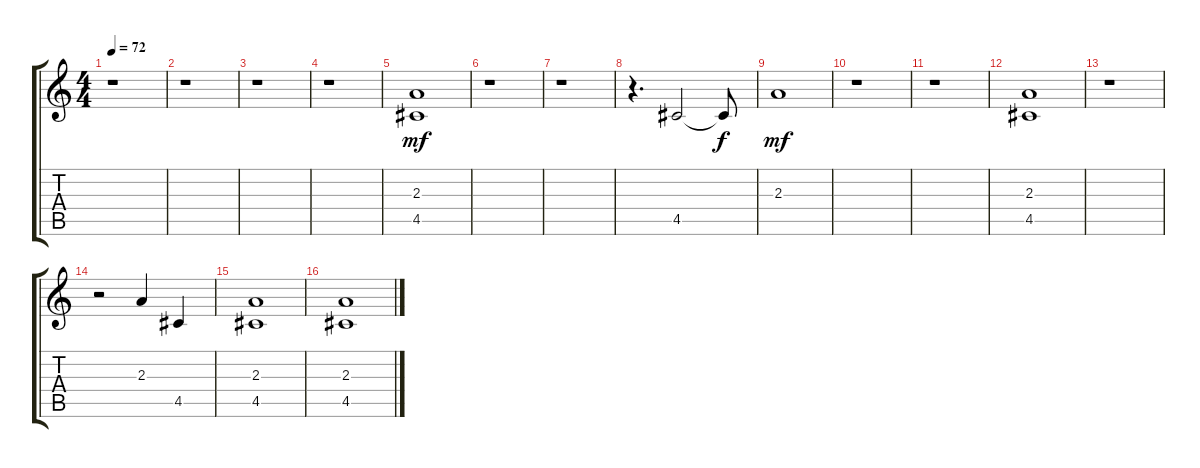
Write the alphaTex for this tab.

\track "" {instrument acousticguitarnylon}
\staff {score tabs}
\tuning (E4 B3 G3 D3 A2 E2) {hide}
\ts (4 4)
\tempo 72
\clef g2
\ks c
r.1{dy mf} |
r.1 |
r.1 |
r.1 |
(2.3 4.5).1 |
r.1 |
r.1 |
r.4{d} 4.5.2 4.5{t}.8{dy f} |
2.3.1{dy mf} |
r.1 |
r.1 |
(2.3 4.5).1 |
r.1 |
r.2 2.3.4 4.5.4 |
(2.3 4.5).1 |
(2.3 4.5).1
